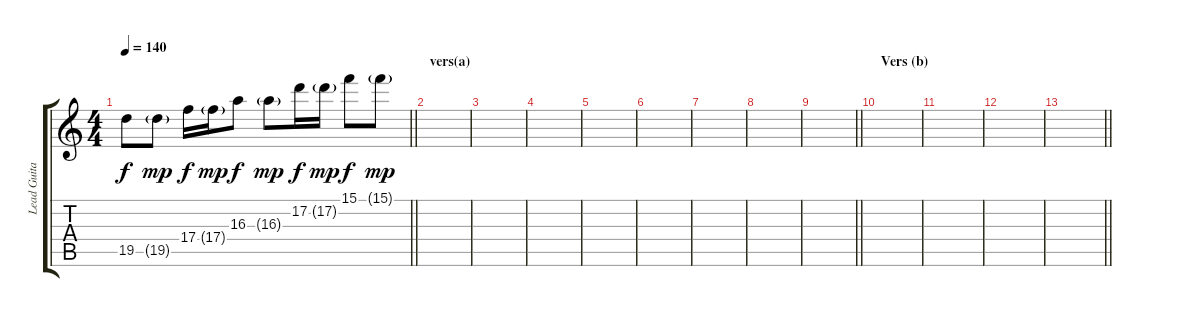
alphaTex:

\track ("Lead Guitar - Martin Sweet" "Lead Guita") {instrument distortionguitar}
\staff {score tabs}
\tuning (D4 A3 F3 C3 G2 D2) {hide}
\ts (4 4)
\tempo 140
\clef g2
\barLineRight lightlight
\ks c
19.5.8{dy f} 19.5{g}.8{dy mp} 17.4.16{dy f} 17.4{g}.16{dy mp} 16.3.8{dy f} 16.3{g}.8{dy mp} 17.2.16{dy f} 17.2{g}.16{dy mp} 15.1.8{dy f} 15.1{g}.8{dy mp} |
\section ("" "vers(a)")
|
|
|
|
|
|
|
\barLineRight lightlight
|
\section ("" "Vers (b)")
|
|
|
\barLineRight lightlight
